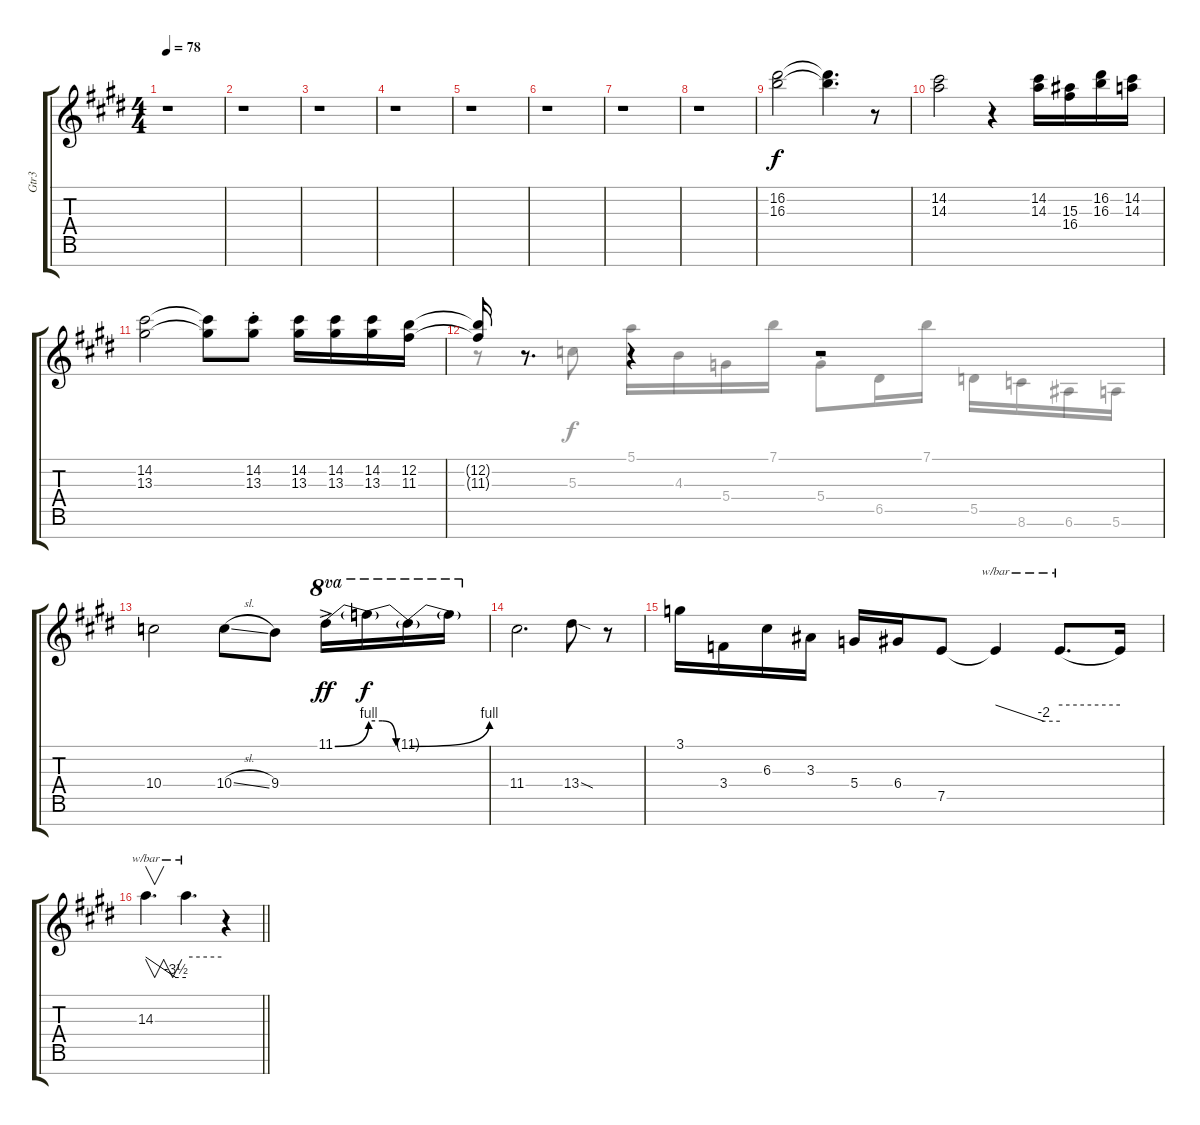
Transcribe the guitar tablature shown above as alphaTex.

\track ("Gtr3" "Gtr3") {instrument distortionguitar}
\staff {score tabs}
\tuning (E4 B3 G3 D3 A2 E2 B1) {hide}
\voice
\ts (4 4)
\section ("" " ")
\tempo 78
\clef g2
\ks c#minor
r.1{dy f} |
\ks e
r.1 |
\ks c#minor
r.1 |
r.1 |
\ks e
r.1 |
\ks c#minor
r.1 |
r.1 |
r.1 |
\ks e
(16.2 16.3).2 (16.2{t} 16.3{t}).4{d} r.8 |
\ks c#minor
(14.2 14.3).2 r.4 (14.2 14.3).16 (15.3 16.4).16 (16.2 16.3).16 (14.2 14.3).16 |
(14.2 13.3).2 (14.2{t} 13.3{t}).8 (14.2{st} 13.3{st}).8 (14.2 13.3).16 (14.2 13.3).16 (14.2 13.3).16 (12.2 11.3).16 |
\ks e
(12.2{t} 11.3{t}).16 r.8{d} r.4 r.2 |
\ks c#minor
10.4.2 10.4{sl}.8 9.4.8 11.1{be (bend 0 0 60 4) ac}.16{ot 8va dy ff} 11.1{be (custom 0 4 20 4 40 0 60 0) t}.16{ot 8va dy f} 11.1{be (bend 0 0 60 4) t}.16{ot 8va} 11.1{t}.16{ot 8va} |
11.4.2{d} 13.4{sod}.8 r.8 |
\ks e
3.1.16 3.4.16 6.3.16 3.3.16 5.4.16 6.4.16 7.5.8 7.5{t}.4{tbe (custom default 0 0 45 -8 60 -8)} 7.5{t}.8{d tbe (hold default 0 0 60 0)} 7.5{t}.16 |
\barLineRight lightlight
\ks c#minor
14.3.4{v d tbe (custom default 0 0 45 -14 60 -14)} 14.3{t}.4{d tbe (hold default 0 0 60 0)} r.4
\voice
\clef g2
\ottava regular
\simile none
\ks c#minor
|
\ks e
|
\ks c#minor
|
|
\ks e
|
\ks c#minor
|
|
|
\ks e
|
\ks c#minor
|
|
\ks e
r.8 5.3.8 5.1.16 4.3.16 5.4.16 7.1.16 5.4{st}.8 6.5.16 7.1.16 5.5.16 8.6.16 6.6.16 5.6.16 |
\ks c#minor
|
|
\ks e
|
\barLineRight lightlight
\ks c#minor
